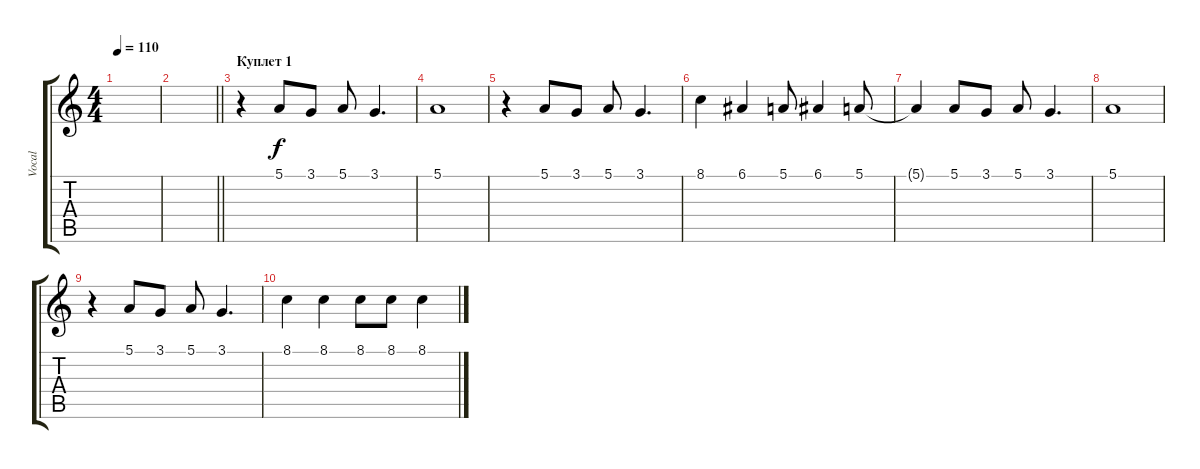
\track ("Vocal" "Vocal") {instrument lead6voice}
\staff {score tabs}
\tuning (E4 B3 G3 D3 A2 E2) {hide}
\ts (4 4)
\tempo 110
\clef g2
\ks c
|
\barLineRight lightlight
|
\section ("" "Куплет 1")
r.4 5.1.8 3.1.8 5.1.8 3.1.4{d} |
5.1.1 |
r.4 5.1.8 3.1.8 5.1.8 3.1.4{d} |
8.1.4 6.1.4 5.1.8 6.1.4 5.1.8 |
5.1{t}.4 5.1.8 3.1.8 5.1.8 3.1.4{d} |
5.1.1 |
r.4 5.1.8 3.1.8 5.1.8 3.1.4{d} |
8.1.4 8.1.4 8.1.8 8.1.8 8.1.4
